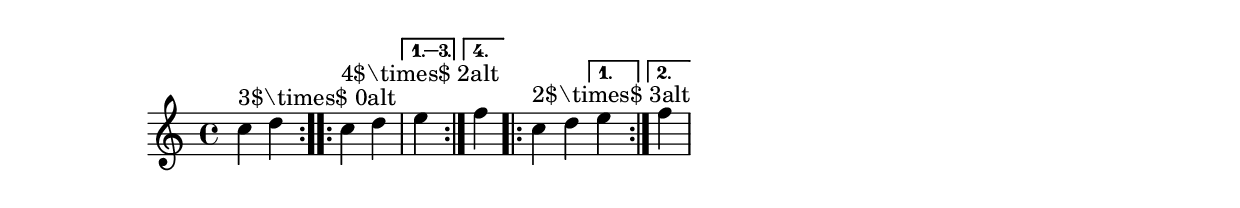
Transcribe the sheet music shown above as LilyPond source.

\version "2.1.7"

\header{
texidoc="
Folded.  This doesn't make sense without alternatives, but it works.
"
}

\score {
  \context Staff \notes \relative c'' {
    \repeat fold 3 { c^"3$\\times$ 0alt" d }
    % less alts than body
    \repeat fold 4 { c^"4$\\times$ 2alt" d } \alternative { e f }
    % more alts than body
    \repeat fold 2 { c^"2$\\times$ 3alt" d } \alternative { e f g }
  }
}


